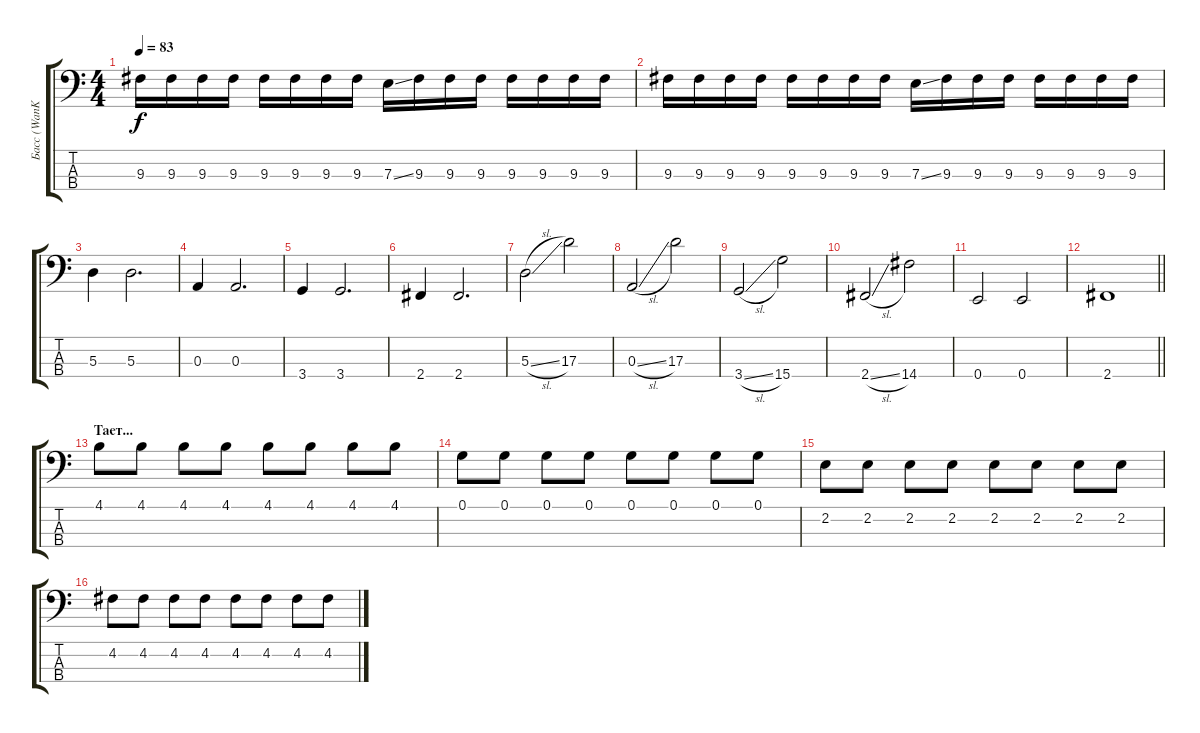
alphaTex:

\track ("Басс (WanKovsky)" "Басс (WanK") {instrument electricbasspick}
\staff {score tabs}
\tuning (G2 D2 A1 E1) {hide}
\ts (4 4)
\tempo 83
\clef f4
\ks c
9.3.16{dy f} 9.3.16 9.3.16 9.3.16 9.3.16 9.3.16 9.3.16 9.3.16 7.3{ss}.16 9.3.16 9.3.16 9.3.16 9.3.16 9.3.16 9.3.16 9.3.16 |
9.3.16 9.3.16 9.3.16 9.3.16 9.3.16 9.3.16 9.3.16 9.3.16 7.3{ss}.16 9.3.16 9.3.16 9.3.16 9.3.16 9.3.16 9.3.16 9.3.16 |
5.3.4 5.3.2{d} |
0.3.4 0.3.2{d} |
3.4.4 3.4.2{d} |
2.4.4 2.4.2{d} |
5.3{sl}.2 17.3.2 |
0.3{sl}.2 17.3.2 |
3.4{sl}.2 15.4.2 |
2.4{sl}.2 14.4.2 |
0.4.2 0.4.2 |
\barLineRight lightlight
2.4.1 |
\section ("" "Тает...")
4.1.8 4.1.8 4.1.8 4.1.8 4.1.8 4.1.8 4.1.8 4.1.8 |
0.1.8 0.1.8 0.1.8 0.1.8 0.1.8 0.1.8 0.1.8 0.1.8 |
2.2.8 2.2.8 2.2.8 2.2.8 2.2.8 2.2.8 2.2.8 2.2.8 |
4.2.8 4.2.8 4.2.8 4.2.8 4.2.8 4.2.8 4.2.8 4.2.8
